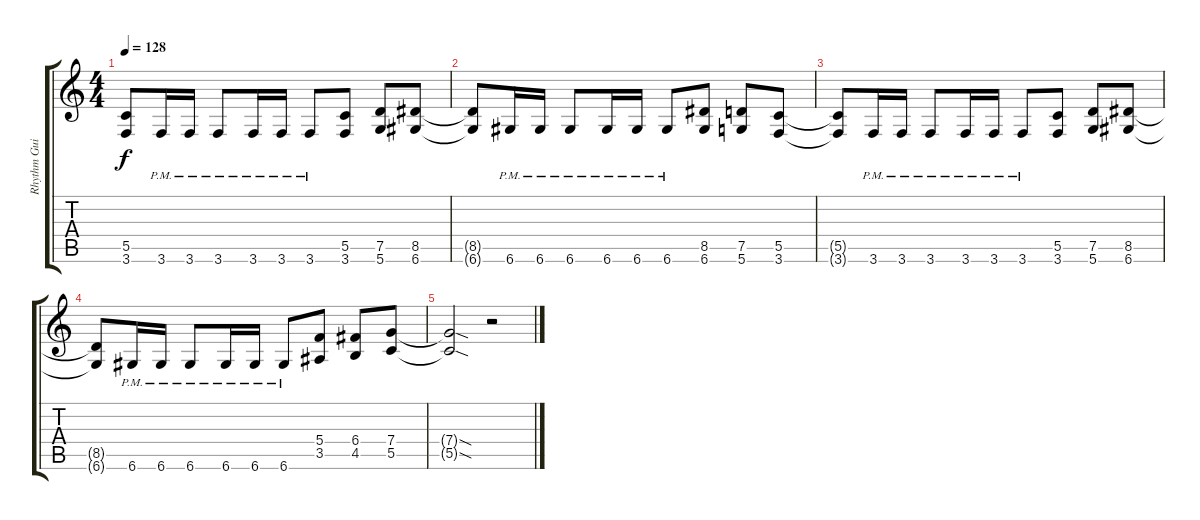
\track ("Rhythm Guitar 2" "Rhythm Gui") {instrument distortionguitar}
\staff {score tabs}
\tuning (D4 A3 F3 C3 G2 D2) {hide}
\ts (4 4)
\tempo 128
\clef g2
\ks c
(5.5{t} 3.6{t}).8{dy f} 3.6{pm}.16 3.6{pm}.16 3.6{pm}.8 3.6{pm}.16 3.6{pm}.16 3.6{pm}.8 (5.5 3.6).8 (7.5 5.6).8 (8.5 6.6).8 |
(8.5{t} 6.6{t}).8 6.6{pm}.16 6.6{pm}.16 6.6{pm}.8 6.6{pm}.16 6.6{pm}.16 6.6{pm}.8 (8.5 6.6).8 (7.5 5.6).8 (5.5 3.6).8 |
(5.5{t} 3.6{t}).8 3.6{pm}.16 3.6{pm}.16 3.6{pm}.8 3.6{pm}.16 3.6{pm}.16 3.6{pm}.8 (5.5 3.6).8 (7.5 5.6).8 (8.5 6.6).8 |
(8.5{t} 6.6{t}).8 6.6{pm}.16 6.6{pm}.16 6.6{pm}.8 6.6{pm}.16 6.6{pm}.16 6.6{pm}.8 (5.4 3.5).8 (6.4 4.5).8 (7.4 5.5).8 |
(7.4{sod t} 5.5{sod t}).2 r.2
